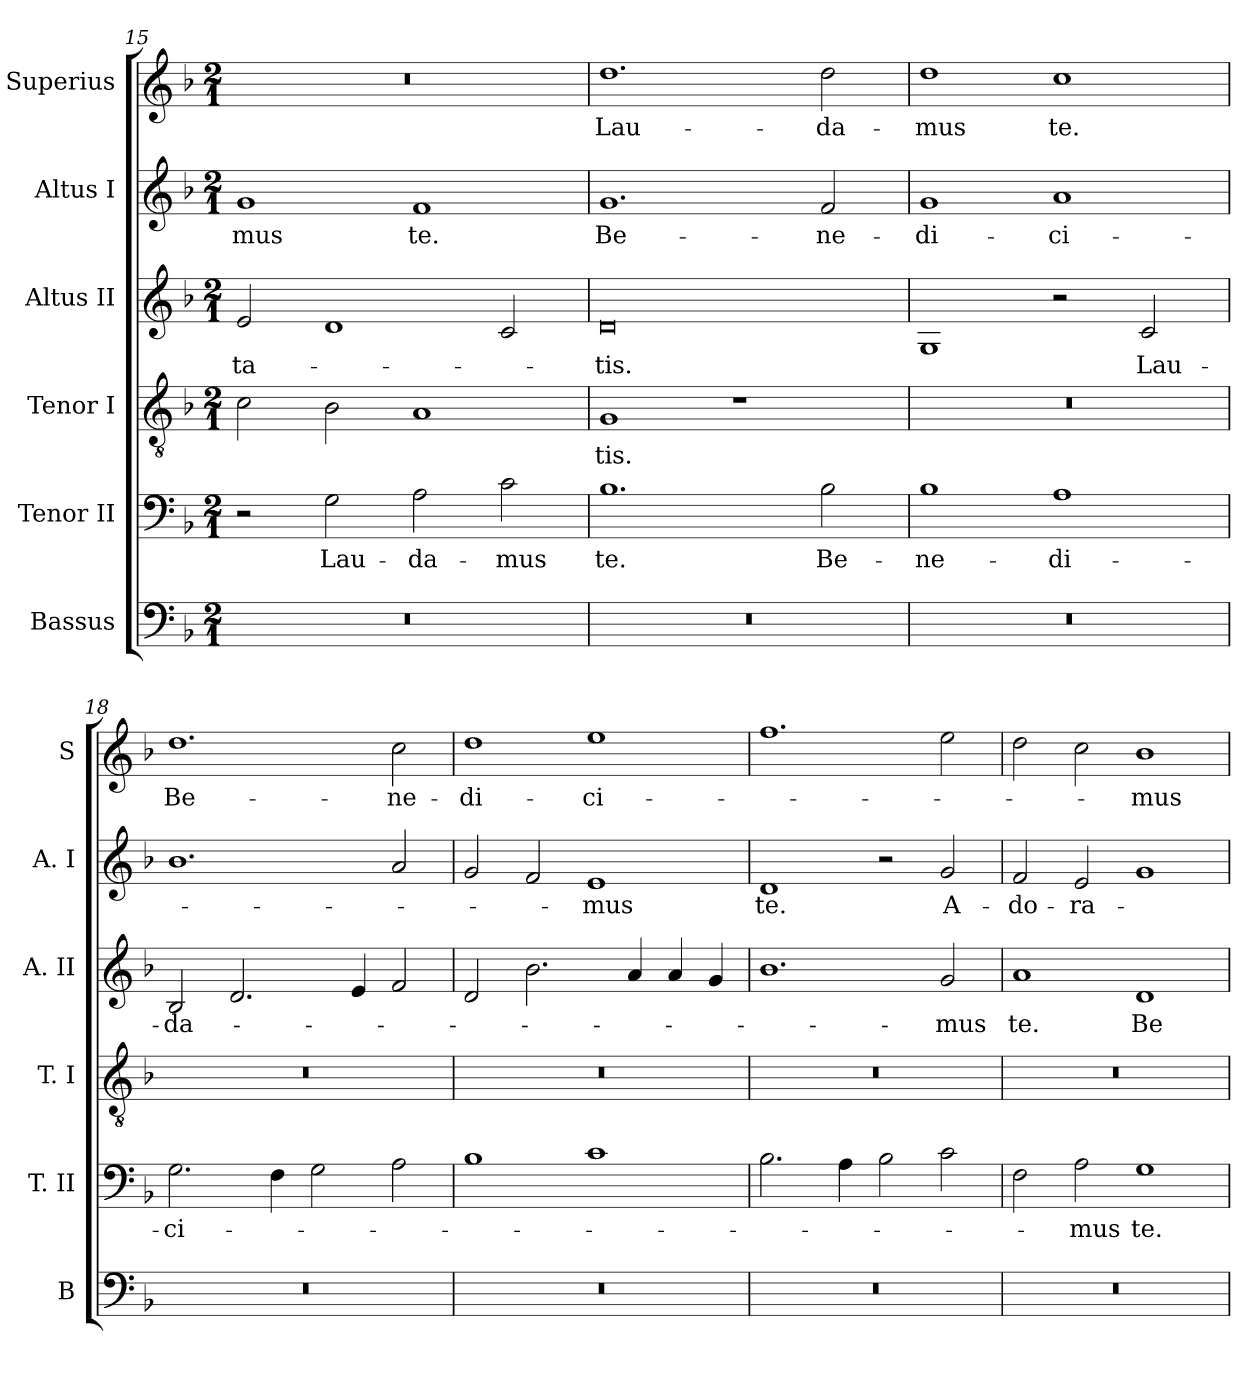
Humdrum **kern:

**kern	**kern	**text	**kern	**text	**kern	**text	**kern	**text	**kern	**text
*part6	*part5	*part5	*part4	*part4	*part3	*part3	*part2	*part2	*part1	*part1
*staff6	*staff5	*staff5	*staff4	*staff4	*staff3	*staff3	*staff2	*staff2	*staff1	*staff1
*I"Bassus	*I"Tenor II	*	*I"Tenor I	*	*I"Altus II	*	*I"Altus I	*	*I"Superius	*
*I'B	*I'T. II	*	*I'T. I	*	*I'A. II	*	*I'A. I	*	*I'S	*
*clefF4	*clefF4	*	*clefGv2	*	*clefG2	*	*clefG2	*	*clefG2	*
*k[b-]	*k[b-]	*	*k[b-]	*	*k[b-]	*	*k[b-]	*	*k[b-]	*
*F:	*F:	*	*F:	*	*F:	*	*F:	*	*F:	*
*M2/1	*M2/1	*	*M2/1	*	*M2/1	*	*M2/1	*	*M2/1	*
=15	=15	=15	=15	=15	=15	=15	=15	=15	=15	=15
0r	2r	.	2c	.	2e	-ta-	1g	-mus	0r	.
.	2G	Lau-	2B-	.	1d	.	.	.	.	.
.	2A	-da-	1A	.	.	.	1f	te.	.	.
.	2c	-mus	.	.	2c	.	.	.	.	.
=16	=16	=16	=16	=16	=16	=16	=16	=16	=16	=16
0r	1.B-	te.	1G	-tis.	0d	-tis.	1.g	Be-	1.dd	Lau-
.	.	.	1r	.	.	.	.	.	.	.
.	2B-	Be-	.	.	.	.	2f	-ne-	2dd	-da-
=17	=17	=17	=17	=17	=17	=17	=17	=17	=17	=17
0r	1B-	-ne-	0r	.	1G	.	1g	-di-	1dd	-mus
.	1A	-di-	.	.	2r	.	1a	-ci-	1cc	te.
.	.	.	.	.	2c	Lau-	.	.	.	.
=18	=18	=18	=18	=18	=18	=18	=18	=18	=18	=18
0r	2.G	-ci-	0r	.	2B-	-da-	1.b-	.	1.dd	Be-
.	.	.	.	.	2.d	.	.	.	.	.
.	4F	.	.	.	.	.	.	.	.	.
.	2G	.	.	.	.	.	.	.	.	.
.	.	.	.	.	4e	.	.	.	.	.
.	2A	.	.	.	2f	.	2a	.	2cc	-ne-
=19	=19	=19	=19	=19	=19	=19	=19	=19	=19	=19
0r	1B-	.	0r	.	2d	.	2g	.	1dd	-di-
.	.	.	.	.	2.b-	.	2f	.	.	.
.	1c	.	.	.	.	.	1e	-mus	1ee	-ci-
.	.	.	.	.	4a	.	.	.	.	.
.	.	.	.	.	4a	.	.	.	.	.
.	.	.	.	.	4g	.	.	.	.	.
=20	=20	=20	=20	=20	=20	=20	=20	=20	=20	=20
0r	2.B-	.	0r	.	1.b-	.	1d	te.	1.ff	.
.	4A	.	.	.	.	.	.	.	.	.
.	2B-	.	.	.	.	.	2r	.	.	.
.	2c	.	.	.	2g	-mus	2g	A-	2ee	.
=21	=21	=21	=21	=21	=21	=21	=21	=21	=21	=21
0r	2F	.	0r	.	1a	te.	2f	-do-	2dd	.
.	2A	-mus	.	.	.	.	2e	-ra-	2cc	.
.	1G	te.	.	.	1d	Be-	1g	.	1b-	-mus
=	=	=	=	=	=	=	=	=	=	=
*-	*-	*-	*-	*-	*-	*-	*-	*-	*-	*-
